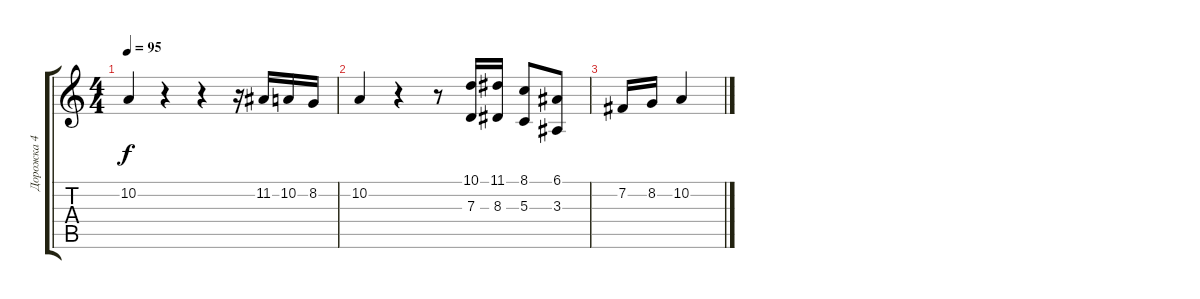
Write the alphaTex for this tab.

\track ("Дорожка 4" "Дорожка 4") {instrument stringensemble1}
\staff {score tabs}
\tuning (E4 B3 G3 D3 A2 D2) {hide}
\ts (4 4)
\tempo 95
\clef g2
\ks c
10.2.4{dy f} r.4 r.4 r.16 11.2.16 10.2.16 8.2.16 |
10.2.4 r.4 r.8 (10.1 7.3).16 (11.1 8.3).16 (8.1 5.3).8 (6.1 3.3).8 |
7.2.16 8.2.16 10.2.4
